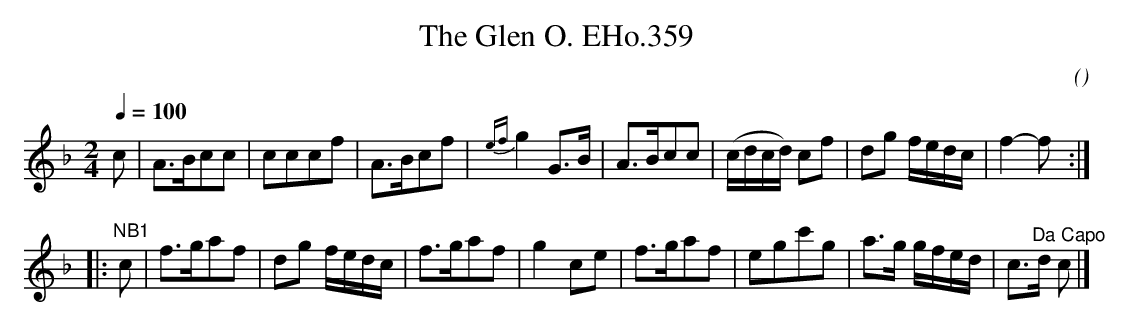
X:1
T:Glen O. EHo.359, The
M:2/4
L:1/8
Q:1/4=100
C:
O:
K:F
c | A>Bcc | cccf | A>Bcf | {ef}g2G>B |\
A>Bcc | (c/d/c/d/) cf | dg f/e/d/c/ | f2-f :|
|:"NB1" c | f>gaf | dg f/e/d/c/ | f>gaf | g2ce |\
f>gaf | egc'g | a>g g/f/e/d/ | c>"^Da Capo"d c |]
